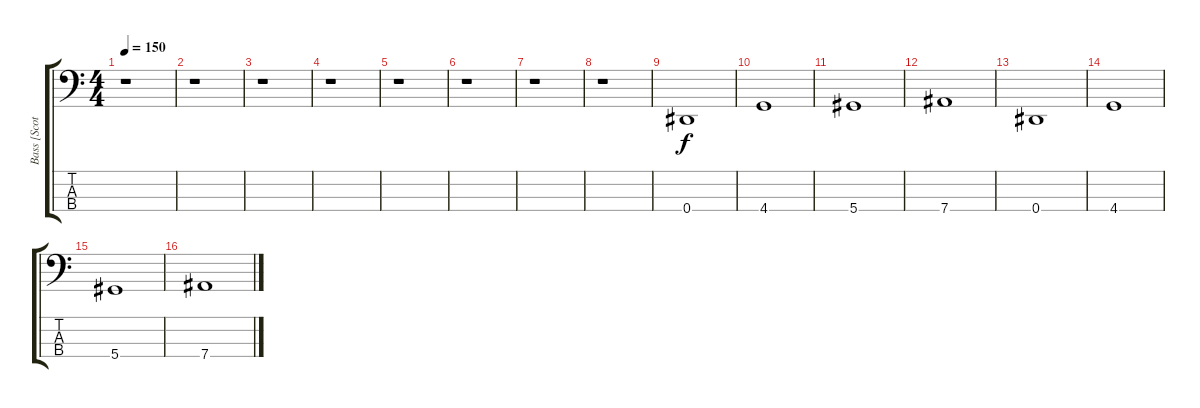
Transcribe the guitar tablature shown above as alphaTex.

\track ("Bass [Scott Shriner]" "Bass [Scot") {instrument electricbassfinger}
\staff {score tabs}
\tuning (Gb2 Db2 Ab1 Eb1) {hide}
\ts (4 4)
\tempo 150
\clef f4
\ks c
r.1{dy f} |
r.1 |
r.1 |
r.1 |
r.1 |
r.1 |
r.1 |
r.1 |
0.4.1{volume 16} |
4.4.1 |
5.4.1 |
7.4.1 |
0.4.1 |
4.4.1 |
5.4.1 |
7.4.1
